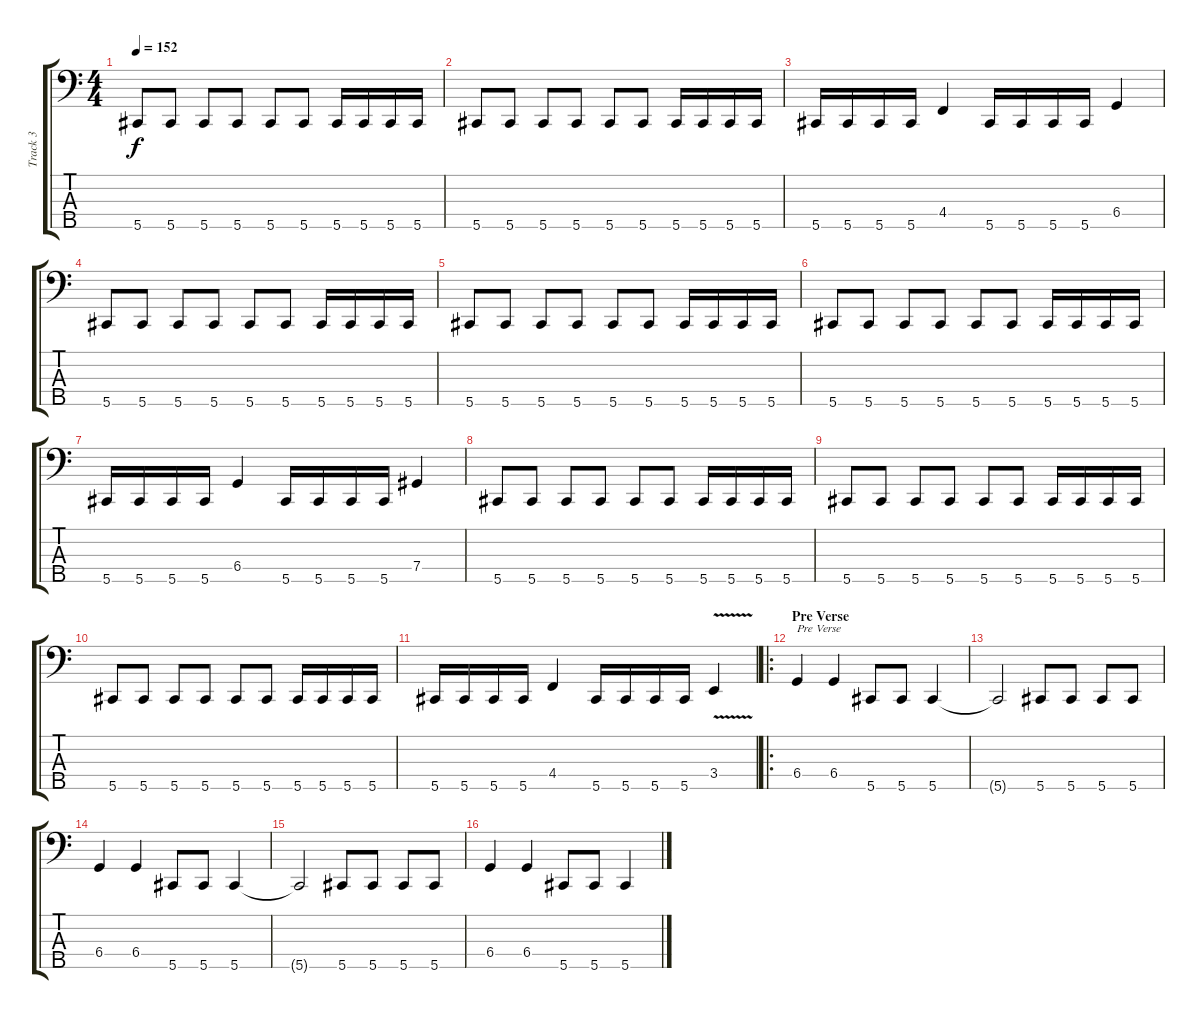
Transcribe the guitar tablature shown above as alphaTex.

\track ("Track 3" "Track 3") {instrument electricbassfinger}
\staff {score tabs}
\tuning (E2 B1 Gb1 Db1 Ab0) {hide}
\ts (4 4)
\tempo 152
\clef f4
\ks c
5.5.8{dy f} 5.5.8 5.5.8 5.5.8 5.5.8 5.5.8 5.5.16 5.5.16 5.5.16 5.5.16 |
5.5.8 5.5.8 5.5.8 5.5.8 5.5.8 5.5.8 5.5.16 5.5.16 5.5.16 5.5.16 |
5.5.16 5.5.16 5.5.16 5.5.16 4.4.4 5.5.16 5.5.16 5.5.16 5.5.16 6.4.4 |
5.5.8 5.5.8 5.5.8 5.5.8 5.5.8 5.5.8 5.5.16 5.5.16 5.5.16 5.5.16 |
5.5.8 5.5.8 5.5.8 5.5.8 5.5.8 5.5.8 5.5.16 5.5.16 5.5.16 5.5.16 |
5.5.8 5.5.8 5.5.8 5.5.8 5.5.8 5.5.8 5.5.16 5.5.16 5.5.16 5.5.16 |
5.5.16 5.5.16 5.5.16 5.5.16 6.4.4 5.5.16 5.5.16 5.5.16 5.5.16 7.4.4 |
5.5.8 5.5.8 5.5.8 5.5.8 5.5.8 5.5.8 5.5.16 5.5.16 5.5.16 5.5.16 |
5.5.8 5.5.8 5.5.8 5.5.8 5.5.8 5.5.8 5.5.16 5.5.16 5.5.16 5.5.16 |
5.5.8 5.5.8 5.5.8 5.5.8 5.5.8 5.5.8 5.5.16 5.5.16 5.5.16 5.5.16 |
5.5.16 5.5.16 5.5.16 5.5.16 4.4.4 5.5.16 5.5.16 5.5.16 5.5.16 3.4{v}.4 |
\ro
\section ("" "Pre Verse")
6.4.4{txt "Pre Verse"} 6.4.4 5.5.8 5.5.8 5.5.4 |
5.5{t}.2 5.5.8 5.5.8 5.5.8 5.5.8 |
6.4.4 6.4.4 5.5.8 5.5.8 5.5.4 |
5.5{t}.2 5.5.8 5.5.8 5.5.8 5.5.8 |
6.4.4 6.4.4 5.5.8 5.5.8 5.5.4
